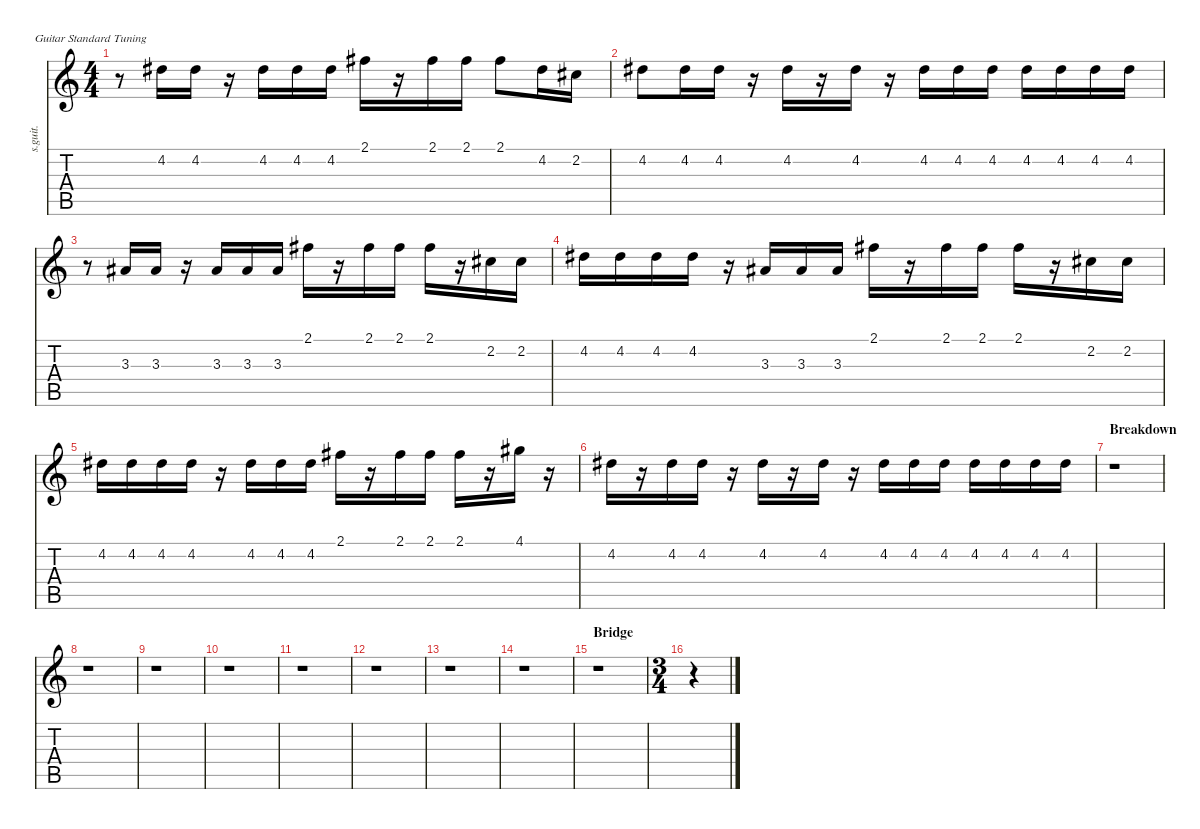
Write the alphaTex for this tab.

\defaultSystemsLayout 4
\hideDynamics
\bracketExtendMode nobrackets
\track ("David Draiman (Vocals)" "s.guit.") {instrument baritonesax}
\staff {score tabs}
\tuning (E4 B3 G3 D3 A2 E2)
\displaytranspose 12
\ts (4 4)
\tempo (90 hide)
\clef g2
\ks c
r.8{dy ff} 4.2{acc #}.16{lyrics (0 "") lyrics (1 "") lyrics (2 "") lyrics (3 "") lyrics (4 "")} 4.2{acc #}.16{lyrics (0 "") lyrics (1 "") lyrics (2 "") lyrics (3 "") lyrics (4 "")} r.16 4.2{acc #}.16{lyrics (0 "") lyrics (1 "") lyrics (2 "") lyrics (3 "") lyrics (4 "")} 4.2{acc #}.16{lyrics (0 "") lyrics (1 "") lyrics (2 "") lyrics (3 "") lyrics (4 "")} 4.2{acc #}.16{lyrics (0 "") lyrics (1 "") lyrics (2 "") lyrics (3 "") lyrics (4 "")} 2.1{acc #}.16{lyrics (0 "") lyrics (1 "") lyrics (2 "") lyrics (3 "") lyrics (4 "")} r.16 2.1{acc #}.16{lyrics (0 "") lyrics (1 "") lyrics (2 "") lyrics (3 "") lyrics (4 "")} 2.1{acc #}.16{lyrics (0 "") lyrics (1 "") lyrics (2 "") lyrics (3 "") lyrics (4 "")} 2.1{acc #}.8{lyrics (0 "") lyrics (1 "") lyrics (2 "") lyrics (3 "") lyrics (4 "")} 4.2{acc #}.16{lyrics (0 "") lyrics (1 "") lyrics (2 "") lyrics (3 "") lyrics (4 "")} 2.2{acc #}.16{lyrics (0 "") lyrics (1 "") lyrics (2 "") lyrics (3 "") lyrics (4 "")} |
4.2{acc #}.8{lyrics (0 "") lyrics (1 "") lyrics (2 "") lyrics (3 "") lyrics (4 "")} 4.2{acc #}.16{lyrics (0 "") lyrics (1 "") lyrics (2 "") lyrics (3 "") lyrics (4 "")} 4.2{acc #}.16{lyrics (0 "") lyrics (1 "") lyrics (2 "") lyrics (3 "") lyrics (4 "")} r.16 4.2{acc #}.16{lyrics (0 "") lyrics (1 "") lyrics (2 "") lyrics (3 "") lyrics (4 "")} r.16 4.2{acc #}.16{lyrics (0 "") lyrics (1 "") lyrics (2 "") lyrics (3 "") lyrics (4 "")} r.16 4.2{acc #}.16{lyrics (0 "") lyrics (1 "") lyrics (2 "") lyrics (3 "") lyrics (4 "")} 4.2{acc #}.16{lyrics (0 "") lyrics (1 "") lyrics (2 "") lyrics (3 "") lyrics (4 "")} 4.2{acc #}.16{lyrics (0 "") lyrics (1 "") lyrics (2 "") lyrics (3 "") lyrics (4 "")} 4.2{acc #}.16{lyrics (0 "") lyrics (1 "") lyrics (2 "") lyrics (3 "") lyrics (4 "")} 4.2{acc #}.16{lyrics (0 "") lyrics (1 "") lyrics (2 "") lyrics (3 "") lyrics (4 "")} 4.2{acc #}.16{lyrics (0 "") lyrics (1 "") lyrics (2 "") lyrics (3 "") lyrics (4 "")} 4.2{acc #}.16{lyrics (0 "") lyrics (1 "") lyrics (2 "") lyrics (3 "") lyrics (4 "")} |
r.8 3.3{acc #}.16{lyrics (0 "") lyrics (1 "") lyrics (2 "") lyrics (3 "") lyrics (4 "")} 3.3{acc #}.16{lyrics (0 "") lyrics (1 "") lyrics (2 "") lyrics (3 "") lyrics (4 "")} r.16 3.3{acc #}.16{lyrics (0 "") lyrics (1 "") lyrics (2 "") lyrics (3 "") lyrics (4 "")} 3.3{acc #}.16{lyrics (0 "") lyrics (1 "") lyrics (2 "") lyrics (3 "") lyrics (4 "")} 3.3{acc #}.16{lyrics (0 "") lyrics (1 "") lyrics (2 "") lyrics (3 "") lyrics (4 "")} 2.1{acc #}.16{lyrics (0 "") lyrics (1 "") lyrics (2 "") lyrics (3 "") lyrics (4 "")} r.16 2.1{acc #}.16{lyrics (0 "") lyrics (1 "") lyrics (2 "") lyrics (3 "") lyrics (4 "")} 2.1{acc #}.16{lyrics (0 "") lyrics (1 "") lyrics (2 "") lyrics (3 "") lyrics (4 "")} 2.1{acc #}.16{lyrics (0 "") lyrics (1 "") lyrics (2 "") lyrics (3 "") lyrics (4 "")} r.16 2.2{acc #}.16{lyrics (0 "") lyrics (1 "") lyrics (2 "") lyrics (3 "") lyrics (4 "")} 2.2{acc #}.16{lyrics (0 "") lyrics (1 "") lyrics (2 "") lyrics (3 "") lyrics (4 "")} |
4.2{acc #}.16{lyrics (0 "") lyrics (1 "") lyrics (2 "") lyrics (3 "") lyrics (4 "")} 4.2{acc #}.16{lyrics (0 "") lyrics (1 "") lyrics (2 "") lyrics (3 "") lyrics (4 "")} 4.2{acc #}.16{lyrics (0 "") lyrics (1 "") lyrics (2 "") lyrics (3 "") lyrics (4 "")} 4.2{acc #}.16{lyrics (0 "") lyrics (1 "") lyrics (2 "") lyrics (3 "") lyrics (4 "")} r.16 3.3{acc #}.16{lyrics (0 "") lyrics (1 "") lyrics (2 "") lyrics (3 "") lyrics (4 "")} 3.3{acc #}.16{lyrics (0 "") lyrics (1 "") lyrics (2 "") lyrics (3 "") lyrics (4 "")} 3.3{acc #}.16{lyrics (0 "") lyrics (1 "") lyrics (2 "") lyrics (3 "") lyrics (4 "")} 2.1{acc #}.16{lyrics (0 "") lyrics (1 "") lyrics (2 "") lyrics (3 "") lyrics (4 "")} r.16 2.1{acc #}.16{lyrics (0 "") lyrics (1 "") lyrics (2 "") lyrics (3 "") lyrics (4 "")} 2.1{acc #}.16{lyrics (0 "") lyrics (1 "") lyrics (2 "") lyrics (3 "") lyrics (4 "")} 2.1{acc #}.16{lyrics (0 "") lyrics (1 "") lyrics (2 "") lyrics (3 "") lyrics (4 "")} r.16 2.2{acc #}.16{lyrics (0 "") lyrics (1 "") lyrics (2 "") lyrics (3 "") lyrics (4 "")} 2.2{acc #}.16{lyrics (0 "") lyrics (1 "") lyrics (2 "") lyrics (3 "") lyrics (4 "")} |
4.2{acc #}.16{lyrics (0 "") lyrics (1 "") lyrics (2 "") lyrics (3 "") lyrics (4 "")} 4.2{acc #}.16{lyrics (0 "") lyrics (1 "") lyrics (2 "") lyrics (3 "") lyrics (4 "")} 4.2{acc #}.16{lyrics (0 "") lyrics (1 "") lyrics (2 "") lyrics (3 "") lyrics (4 "")} 4.2{acc #}.16{lyrics (0 "") lyrics (1 "") lyrics (2 "") lyrics (3 "") lyrics (4 "")} r.16 4.2{acc #}.16{lyrics (0 "") lyrics (1 "") lyrics (2 "") lyrics (3 "") lyrics (4 "")} 4.2{acc #}.16{lyrics (0 "") lyrics (1 "") lyrics (2 "") lyrics (3 "") lyrics (4 "")} 4.2{acc #}.16{lyrics (0 "") lyrics (1 "") lyrics (2 "") lyrics (3 "") lyrics (4 "")} 2.1{acc #}.16{lyrics (0 "") lyrics (1 "") lyrics (2 "") lyrics (3 "") lyrics (4 "")} r.16 2.1{acc #}.16{lyrics (0 "") lyrics (1 "") lyrics (2 "") lyrics (3 "") lyrics (4 "")} 2.1{acc #}.16{lyrics (0 "") lyrics (1 "") lyrics (2 "") lyrics (3 "") lyrics (4 "")} 2.1{acc #}.16{lyrics (0 "") lyrics (1 "") lyrics (2 "") lyrics (3 "") lyrics (4 "")} r.16 4.1{acc #}.16{lyrics (0 "") lyrics (1 "") lyrics (2 "") lyrics (3 "") lyrics (4 "")} r.16 |
4.2{acc #}.16{lyrics (0 "") lyrics (1 "") lyrics (2 "") lyrics (3 "") lyrics (4 "")} r.16 4.2{acc #}.16{lyrics (0 "") lyrics (1 "") lyrics (2 "") lyrics (3 "") lyrics (4 "")} 4.2{acc #}.16{lyrics (0 "") lyrics (1 "") lyrics (2 "") lyrics (3 "") lyrics (4 "")} r.16 4.2{acc #}.16{lyrics (0 "") lyrics (1 "") lyrics (2 "") lyrics (3 "") lyrics (4 "")} r.16 4.2{acc #}.16{lyrics (0 "") lyrics (1 "") lyrics (2 "") lyrics (3 "") lyrics (4 "")} r.16 4.2{acc #}.16{lyrics (0 "") lyrics (1 "") lyrics (2 "") lyrics (3 "") lyrics (4 "")} 4.2{acc #}.16{lyrics (0 "") lyrics (1 "") lyrics (2 "") lyrics (3 "") lyrics (4 "")} 4.2{acc #}.16{lyrics (0 "") lyrics (1 "") lyrics (2 "") lyrics (3 "") lyrics (4 "")} 4.2{acc #}.16{lyrics (0 "") lyrics (1 "") lyrics (2 "") lyrics (3 "") lyrics (4 "")} 4.2{acc #}.16{lyrics (0 "") lyrics (1 "") lyrics (2 "") lyrics (3 "") lyrics (4 "")} 4.2{acc #}.16{lyrics (0 "") lyrics (1 "") lyrics (2 "") lyrics (3 "") lyrics (4 "")} 4.2{acc #}.16{lyrics (0 "") lyrics (1 "") lyrics (2 "") lyrics (3 "") lyrics (4 "")} |
\section ("" "Breakdown")
r.1 |
r.1 |
r.1 |
r.1 |
r.1 |
r.1 |
r.1 |
r.1 |
\section ("" "Bridge")
r.1 |
\ts (3 4)
\beaming (8 2 2 2 2)
r.4
